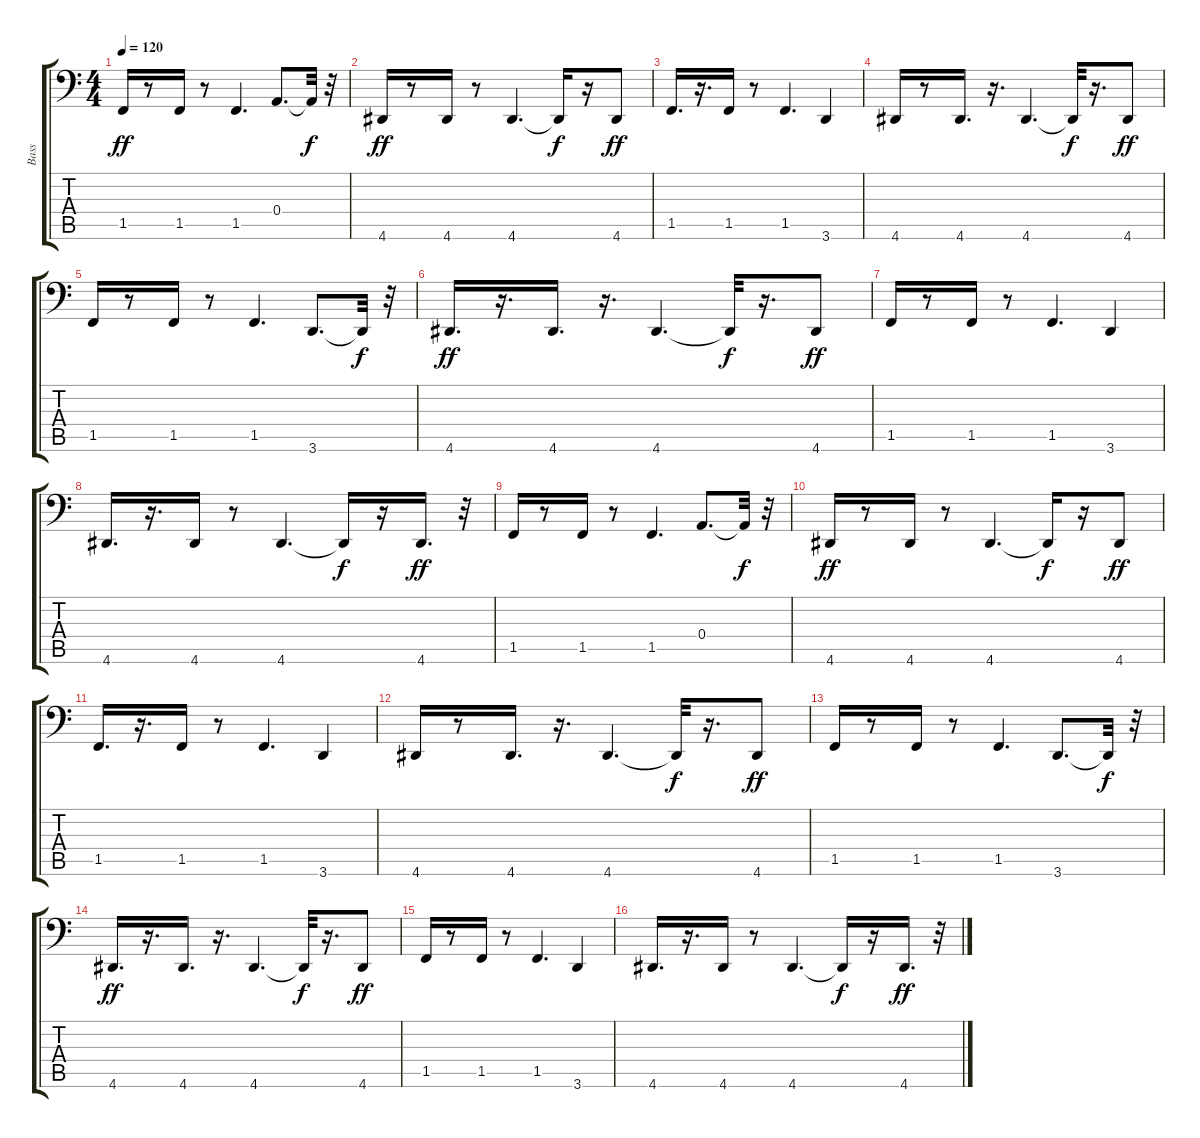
\track ("Bass" "Bass") {instrument electricbassfinger}
\staff {score tabs}
\tuning (C3 G2 D2 A1 E1 B0) {hide}
\ts (4 4)
\tempo 120
\clef f4
\ks c
1.5.16{dy ff} r.8 1.5.16 r.8 1.5.4{d} 0.4.8{d} 0.4{t}.32{dy f} r.32 |
4.6.16{dy ff} r.8 4.6.16 r.8 4.6.4{d} 4.6{t}.16{dy f} r.16 4.6.8{dy ff} |
1.5.16{d} r.16{d} 1.5.16 r.8 1.5.4{d} 3.6.4 |
4.6.16 r.8 4.6.16{d} r.16{d} 4.6.4{d} 4.6{t}.32{dy f} r.16{d} 4.6.8{dy ff} |
1.5.16 r.8 1.5.16 r.8 1.5.4{d} 3.6.8{d} 3.6{t}.32{dy f} r.32 |
4.6.16{d dy ff} r.16{d} 4.6.16{d} r.16{d} 4.6.4{d} 4.6{t}.32{dy f} r.16{d} 4.6.8{dy ff} |
1.5.16 r.8 1.5.16 r.8 1.5.4{d} 3.6.4 |
4.6.16{d} r.16{d} 4.6.16 r.8 4.6.4{d} 4.6{t}.16{dy f} r.16 4.6.16{d dy ff} r.32 |
1.5.16 r.8 1.5.16 r.8 1.5.4{d} 0.4.8{d} 0.4{t}.32{dy f} r.32 |
4.6.16{dy ff} r.8 4.6.16 r.8 4.6.4{d} 4.6{t}.16{dy f} r.16 4.6.8{dy ff} |
1.5.16{d} r.16{d} 1.5.16 r.8 1.5.4{d} 3.6.4 |
4.6.16 r.8 4.6.16{d} r.16{d} 4.6.4{d} 4.6{t}.32{dy f} r.16{d} 4.6.8{dy ff} |
1.5.16 r.8 1.5.16 r.8 1.5.4{d} 3.6.8{d} 3.6{t}.32{dy f} r.32 |
4.6.16{d dy ff} r.16{d} 4.6.16{d} r.16{d} 4.6.4{d} 4.6{t}.32{dy f} r.16{d} 4.6.8{dy ff} |
1.5.16 r.8 1.5.16 r.8 1.5.4{d} 3.6.4 |
4.6.16{d} r.16{d} 4.6.16 r.8 4.6.4{d} 4.6{t}.16{dy f} r.16 4.6.16{d dy ff} r.32
